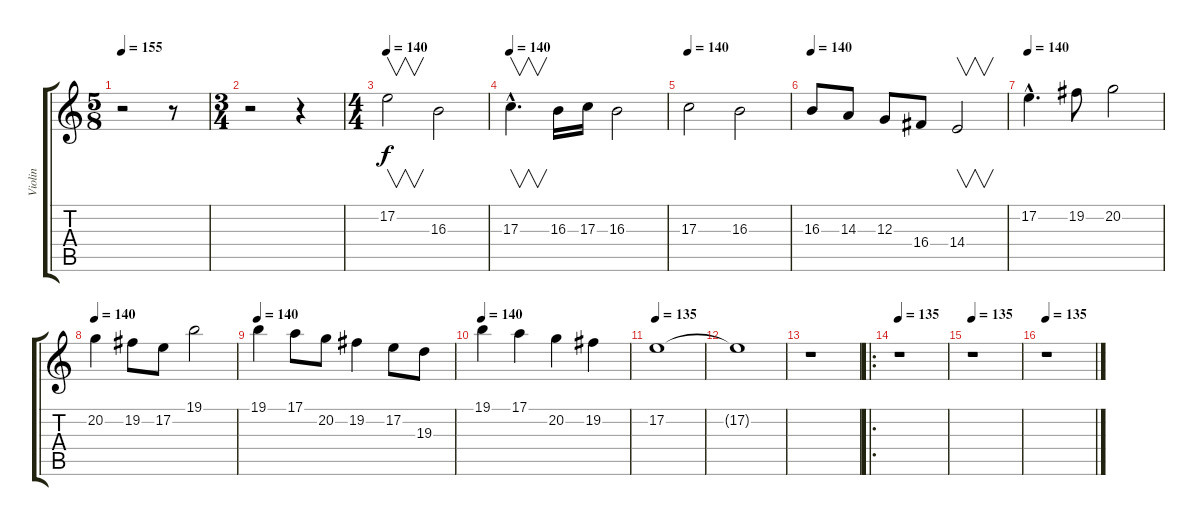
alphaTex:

\track ("Violin" "Violin") {instrument violin}
\staff {score tabs}
\tuning (E4 B3 G3 D3 A2 E2) {hide}
\ts (5 8)
\tempo 155
\clef g2
\ks c
r.2{dy f} r.8 |
\ts (3 4)
r.2 r.4 |
\ts (4 4)
\tempo 140
17.2.2{v} 16.3.2 |
\tempo 140
17.3{hac}.4{v d} 16.3.16 17.3.16 16.3.2 |
\tempo 140
17.3.2 16.3.2 |
\tempo 140
16.3.8 14.3.8 12.3.8 16.4.8 14.4.2{v} |
\tempo 140
17.2{hac}.4{d} 19.2.8 20.2.2 |
\tempo 140
20.2.4 19.2.8 17.2.8 19.1.2 |
\tempo 140
19.1.4 17.1.8 20.2.8 19.2.4 17.2.8 19.3.8 |
\tempo 140
19.1.4 17.1.4 20.2.4 19.2.4 |
\tempo 140
\tempo 135
17.2.1 |
17.2{t}.1 |
r.1 |
\ro
\tempo 135
r.1 |
\tempo 135
r.1 |
\tempo 135
r.1
